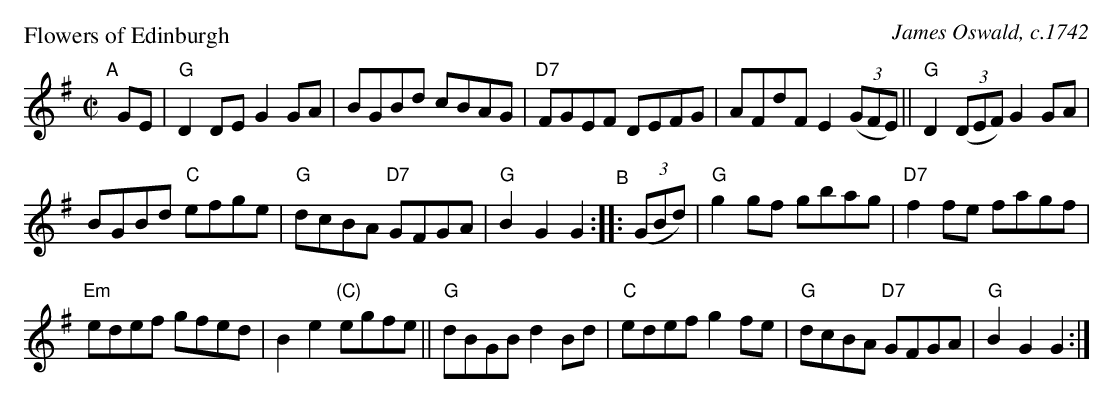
X:1
P: Flowers of Edinburgh
C: James Oswald, c.1742
M: C|
L: 1/8
K: G
"^A"[|]\
GE | "G"D2DE G2GA | BGBd cBAG | "D7"FGEF DEFG | AFdF E2 ((3GFE) || "G"D2((3DEF) G2GA |
BGBd "C"efge | "G"dcBA "D7"GFGA | "G"B2G2 G2 "^B":: ((3GBd) | "G"g2gf gbag | "D7"f2fe fagf |
"Em"edef gfed | B2e2 "(C)"egfe || "G"dBGB d2Bd | "C"edef g2fe | "G"dcBA "D7"GFGA | "G"B2G2 G2 :|
